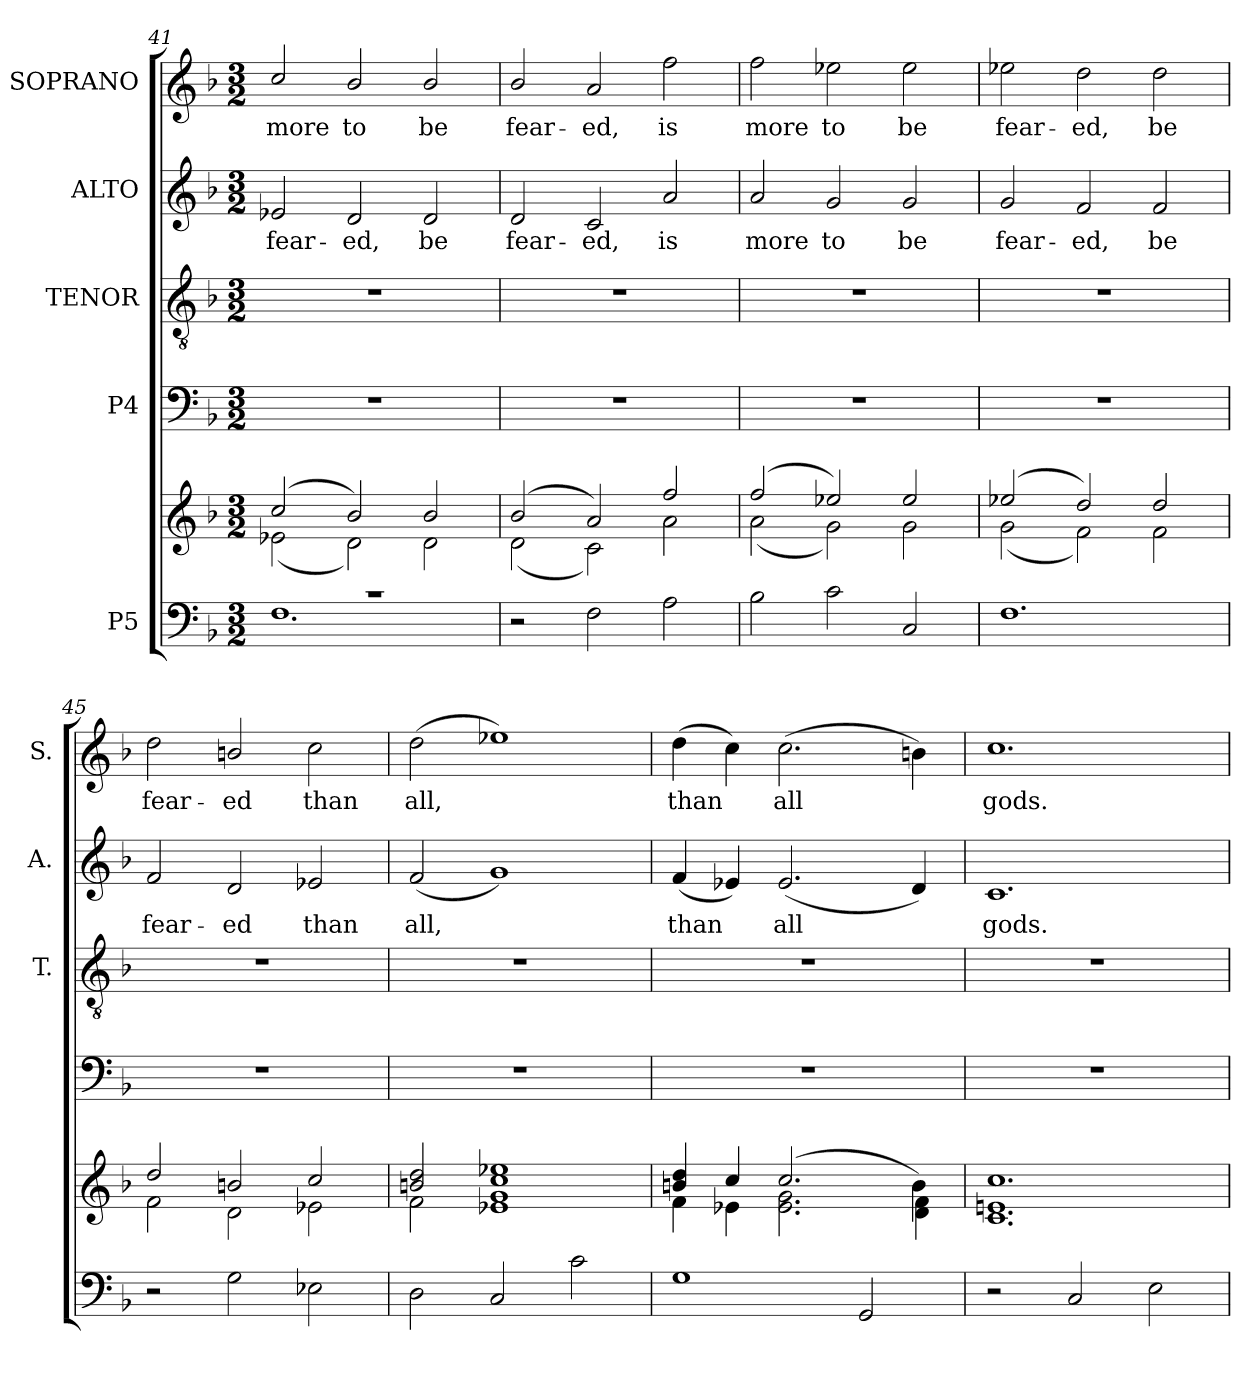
**kern	**kern	**kern	**kern	**kern	**text	**kern	**text
*part5	*part5	*part4	*part3	*part2	*part2	*part1	*part1
*staff6	*staff5	*staff4	*staff3	*staff2	*staff2	*staff1	*staff1
*I"P5	*	*I"P4	*I"TENOR	*I"ALTO	*	*I"SOPRANO	*
*	*	*	*I'T.	*I'A.	*	*I'S.	*
*clefF4	*clefG2	*clefF4	*clefGv2	*clefG2	*	*clefG2	*
*	*	*	*ITrd7c12	*	*	*	*
*k[b-]	*k[b-]	*k[b-]	*k[b-]	*k[b-]	*	*k[b-]	*
*F:	*F:	*F:	*F:	*F:	*	*F:	*
*M3/2	*M3/2	*M3/2	*M3/2	*M3/2	*	*M3/2	*
=41	=41	=41	=41	=41	=41	=41	=41
!LO:N:vis=1	!	!LO:N:vis=1	!LO:N:vis=1	!	!	!	!
*^	*^	*	*	*	*	*	*
!	!	!	!	!	!	!	!LO:LY:b:color=#000000	!	!
!	!	!	!	!	!	!	!	!	!LO:LY:b:color=#000000
1.r	1.Fi	(2cci/	(2e-Xi\	1.r	1.r	2e-Xi/	fear-	2cci/	more
!	!	!	!	!	!	!	!LO:LY:b:color=#000000	!	!
!	!	!	!	!	!	!	!	!	!LO:LY:b:color=#000000
.	.	2b-i/)	2di\)	.	.	2di/	-ed,	2b-i/	to
!	!	!	!	!	!	!	!LO:LY:b:color=#000000	!	!
!	!	!	!	!	!	!	!	!	!LO:LY:b:color=#000000
.	.	2b-i/	2di\	.	.	2di/	be	2b-i/	be
*v	*v	*	*	*	*	*	*	*	*
=42	=42	=42	=42	=42	=42	=42	=42	=42
!	!	!	!LO:N:vis=1	!LO:N:vis=1	!	!	!	!
!	!	!	!	!	!	!LO:LY:b:color=#000000	!	!
!	!	!	!	!	!	!	!	!LO:LY:b:color=#000000
2r	(2b-i/	(2di\	1.r	1.r	2di/	fear-	2b-i/	fear-
!	!	!	!	!	!	!LO:LY:b:color=#000000	!	!
!	!	!	!	!	!	!	!	!LO:LY:b:color=#000000
2Fi\	2ai/)	2ci\)	.	.	2ci/	-ed,	2ai/	-ed,
!	!	!	!	!	!	!LO:LY:b:color=#000000	!	!
!	!	!	!	!	!	!	!	!LO:LY:b:color=#000000
2Ai\	2ffi/	2ai\	.	.	2ai/	is	2ffi\	is
=43	=43	=43	=43	=43	=43	=43	=43	=43
!	!	!	!LO:N:vis=1	!LO:N:vis=1	!	!	!	!
!	!	!	!	!	!	!LO:LY:b:color=#000000	!	!
!	!	!	!	!	!	!	!	!LO:LY:b:color=#000000
2B-i\	(2ffi/	(2ai\	1.r	1.r	2ai/	more	2ffi\	more
!	!	!	!	!	!	!LO:LY:b:color=#000000	!	!
!	!	!	!	!	!	!	!	!LO:LY:b:color=#000000
2ci\	2ee-Xi/)	2gi\)	.	.	2gi/	to	2ee-Xi\	to
!	!	!	!	!	!	!LO:LY:b:color=#000000	!	!
!	!	!	!	!	!	!	!	!LO:LY:b:color=#000000
2Ci/	2ee-i/	2gi\	.	.	2gi/	be	2ee-i\	be
=44	=44	=44	=44	=44	=44	=44	=44	=44
!	!	!	!LO:N:vis=1	!LO:N:vis=1	!	!	!	!
!	!	!	!	!	!	!LO:LY:b:color=#000000	!	!
!	!	!	!	!	!	!	!	!LO:LY:b:color=#000000
1.Fi	(2ee-Xi/	(2gi\	1.r	1.r	2gi/	fear-	2ee-Xi\	fear-
!	!	!	!	!	!	!LO:LY:b:color=#000000	!	!
!	!	!	!	!	!	!	!	!LO:LY:b:color=#000000
.	2ddi/)	2fi\)	.	.	2fi/	-ed,	2ddi\	-ed,
!	!	!	!	!	!	!LO:LY:b:color=#000000	!	!
!	!	!	!	!	!	!	!	!LO:LY:b:color=#000000
.	2ddi/	2fi\	.	.	2fi/	be	2ddi\	be
!!LO:PB:g=z
=45	=45	=45	=45	=45	=45	=45	=45	=45
!	!	!	!LO:N:vis=1	!LO:N:vis=1	!	!	!	!
!	!	!	!	!	!	!LO:LY:b:color=#000000	!	!
!	!	!	!	!	!	!	!	!LO:LY:b:color=#000000
2r	2ddi/	2fi\	1.r	1.r	2fi/	fear-	2ddi\	fear-
!	!	!	!	!	!	!LO:LY:b:color=#000000	!	!
!	!	!	!	!	!	!	!	!LO:LY:b:color=#000000
2Gi\	2bni/	2di\	.	.	2di/	-ed	2bni/	-ed
!	!	!	!	!	!	!LO:LY:b:color=#000000	!	!
!	!	!	!	!	!	!	!	!LO:LY:b:color=#000000
2E-Xi\	2cci/	2e-Xi\	.	.	2e-Xi/	than	2cci\	than
=46	=46	=46	=46	=46	=46	=46	=46	=46
!	!	!	!LO:N:vis=1	!LO:N:vis=1	!	!	!	!
!	!	!	!	!	!	!LO:LY:b:color=#000000	!	!
!	!	!	!	!	!	!	!	!LO:LY:b:color=#000000
2Di\	2bni/ 2ddi	2fi\	1.r	1.r	(2fi/	all,	(2ddi\	all,
2Ci/	1cci 1ee-Xi	1e-Xi 1gi	.	.	1gi)	.	1ee-Xi)	.
2ci\	.	.	.	.	.	.	.	.
=47	=47	=47	=47	=47	=47	=47	=47	=47
!	!	!	!LO:N:vis=1	!LO:N:vis=1	!	!	!	!
!	!	!	!	!	!	!LO:LY:b:color=#000000	!	!
!	!	!	!	!	!	!	!	!LO:LY:b:color=#000000
1Gi	4bni/ 4ddi	4fi\	1.r	1.r	(4fi/	than	(4ddi\	than
.	4cci/	4e-Xi\	.	.	4e-Xi/)	.	4cci\)	.
!	!	!	!	!	!	!LO:LY:b:color=#000000	!	!
!	!	!	!	!	!	!	!	!LO:LY:b:color=#000000
.	(2.cci/	2.e-i\ 2.gi	.	.	(2.e-i/	all	(2.cci\	all
2GGi/	.	.	.	.	.	.	.	.
.	4bi\)	4di\ 4fi	.	.	4di/)	.	4bni\)	.
=48	=48	=48	=48	=48	=48	=48	=48	=48
!	!	!	!LO:N:vis=1	!LO:N:vis=1	!	!	!	!
!	!	!	!	!	!	!LO:LY:b:color=#000000	!	!
!	!	!	!	!	!	!	!	!LO:LY:b:color=#000000
2r	1.cci	1.ci 1.eni	1.r	1.r	1.ci	gods.	1.cci	gods.
2Ci/	.	.	.	.	.	.	.	.
2Ei\	.	.	.	.	.	.	.	.
*	*v	*v	*	*	*	*	*	*
=	=	=	=	=	=	=	=
*-	*-	*-	*-	*-	*-	*-	*-
